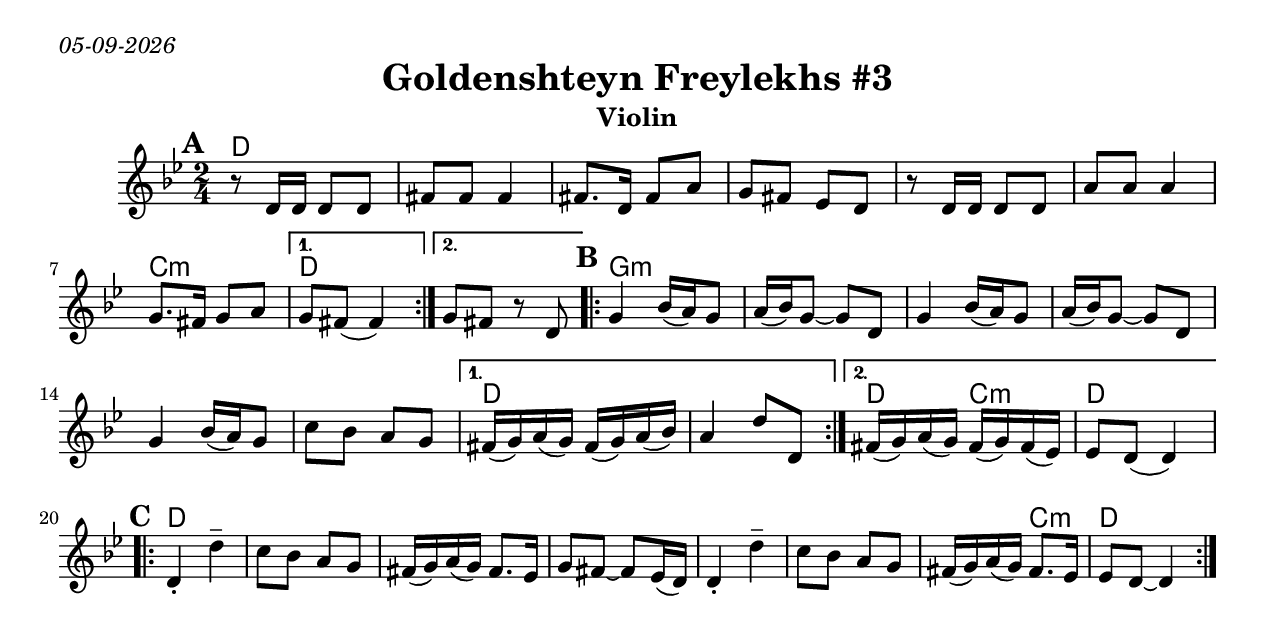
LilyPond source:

\version "2.20.0"
\include "english.ly"

\paper{
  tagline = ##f
  print-all-headers = ##t
  #(set-paper-size "letter")
}
date = #(strftime "%d-%m-%Y" (localtime (current-time)))

\markup{ \italic{ \date  }  }

%\markup{ Got something to say? }

%#################################### Melody ########################
melody = \relative c' {
  \clef treble
  \key g \minor
  \time 2/4
  \set Score.markFormatter = #format-mark-box-alphabet

  %\partial 16*3 a16 d f   %lead in notes

  \repeat volta 2{
  \mark \default
    r8 d16 d d8 d
    fs8 fs fs4
    fs8. d16 fs8 a|
    g8 fs ef d

    r8 d16 d d8 d|
    a'8 a a4
    g8. fs16 g8 a|

  }
  \alternative { { g8 fs(fs4)}{g8 fs r d |} }

  \repeat volta 2{
  \mark \default
    g4   bf16(a) g8|
    a16(bf)g8~g d
    g4 bf16(a)g8|
    a16(bf)g8~g d

    g4 bf16(a)g8|
    c8 bf a g
  }
  \alternative {
    {
      fs16 (g)a(g) fs(g)a(bf)
      a4 d8 d,
    }
    {
      fs16(g)a(g)fs(g) fs(ef)
      ef8 d(d4)
    }
  }
  \repeat volta 2{
  \break
  \mark \default
    d4-.  d'--
    c8 bf a g
    fs16(g)a(g) fs8. ef16|
    g8 fs~fs ef16(d)|

    d4-. d'--
    c8 bf a g
    fs16(g)a(g) fs8. ef16|
    ef8 d~d4|

  }
}
%################################# Lyrics #####################
%\addlyrics{  }
%################################# Chords #######################
harmonies = \chordmode {
  d2*6
  c2:m
  d2*2
  %b
  g2*6:m
  d4*4
  d4 c4:m
  d2
  %c
  d4*13
  c4:m
  d2
}

\score {
  <<
    \new ChordNames {
      \set chordChanges = ##f
      \harmonies
    }
    \new Staff
    \melody
  >>
  \header{
    title= "Goldenshteyn Freylekhs #3"
    subtitle=""
    composer= ""
    instrument = "Violin"
    arranger= ""
  }
  \layout{indent = 1.0\cm}
  \midi{
    \tempo 4 = 120
  }
}


%{
convert-ly (GNU LilyPond) 2.20.0  convert-ly: Processing `'...
Applying conversion: 2.19.2, 2.19.7, 2.19.11, 2.19.16, 2.19.22,
2.19.24, 2.19.28, 2.19.29, 2.19.32, 2.19.40, 2.19.46, 2.19.49,
2.19.80, 2.20.0
%}
